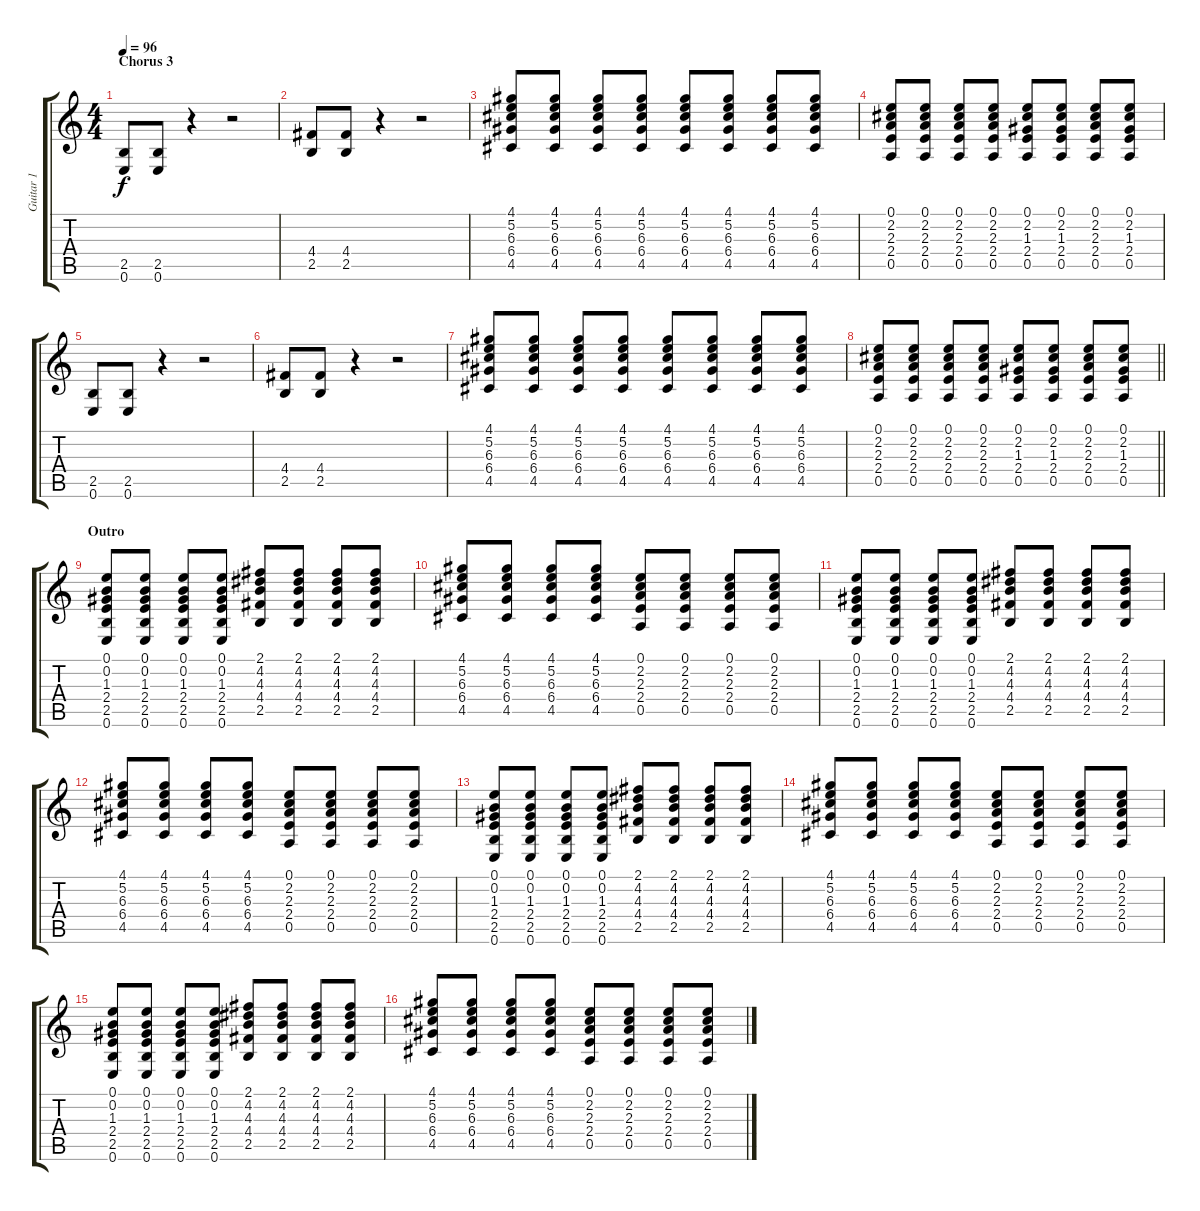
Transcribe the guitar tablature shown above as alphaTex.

\track ("Guitar 1" "Guitar 1") {instrument distortionguitar}
\staff {score tabs}
\tuning (E4 B3 G3 D3 A2 E2) {hide}
\ts (4 4)
\section ("" "Chorus 3")
\tempo 96
\clef g2
\ks c
(2.5 0.6).8{dy f} (2.5 0.6).8 r.4 r.2 |
(4.4 2.5).8 (4.4 2.5).8 r.4 r.2 |
(4.1 5.2 6.3 6.4 4.5).8 (4.1 5.2 6.3 6.4 4.5).8 (4.1 5.2 6.3 6.4 4.5).8 (4.1 5.2 6.3 6.4 4.5).8 (4.1 5.2 6.3 6.4 4.5).8 (4.1 5.2 6.3 6.4 4.5).8 (4.1 5.2 6.3 6.4 4.5).8 (4.1 5.2 6.3 6.4 4.5).8 |
(0.1 2.2 2.3 2.4 0.5).8 (0.1 2.2 2.3 2.4 0.5).8 (0.1 2.2 2.3 2.4 0.5).8 (0.1 2.2 2.3 2.4 0.5).8 (0.1 2.2 1.3 2.4 0.5).8 (0.1 2.2 1.3 2.4 0.5).8 (0.1 2.2 2.3 2.4 0.5).8 (0.1 2.2 1.3 2.4 0.5).8 |
(2.5 0.6).8 (2.5 0.6).8 r.4 r.2 |
(4.4 2.5).8 (4.4 2.5).8 r.4 r.2 |
(4.1 5.2 6.3 6.4 4.5).8 (4.1 5.2 6.3 6.4 4.5).8 (4.1 5.2 6.3 6.4 4.5).8 (4.1 5.2 6.3 6.4 4.5).8 (4.1 5.2 6.3 6.4 4.5).8 (4.1 5.2 6.3 6.4 4.5).8 (4.1 5.2 6.3 6.4 4.5).8 (4.1 5.2 6.3 6.4 4.5).8 |
\barLineRight lightlight
(0.1 2.2 2.3 2.4 0.5).8 (0.1 2.2 2.3 2.4 0.5).8 (0.1 2.2 2.3 2.4 0.5).8 (0.1 2.2 2.3 2.4 0.5).8 (0.1 2.2 1.3 2.4 0.5).8 (0.1 2.2 1.3 2.4 0.5).8 (0.1 2.2 2.3 2.4 0.5).8 (0.1 2.2 1.3 2.4 0.5).8 |
\section ("" "Outro")
(0.1 0.2 1.3 2.4 2.5 0.6).8 (0.1 0.2 1.3 2.4 2.5 0.6).8 (0.1 0.2 1.3 2.4 2.5 0.6).8 (0.1 0.2 1.3 2.4 2.5 0.6).8 (2.1 4.2 4.3 4.4 2.5).8 (2.1 4.2 4.3 4.4 2.5).8 (2.1 4.2 4.3 4.4 2.5).8 (2.1 4.2 4.3 4.4 2.5).8 |
(4.1 5.2 6.3 6.4 4.5).8 (4.1 5.2 6.3 6.4 4.5).8 (4.1 5.2 6.3 6.4 4.5).8 (4.1 5.2 6.3 6.4 4.5).8 (0.1 2.2 2.3 2.4 0.5).8 (0.1 2.2 2.3 2.4 0.5).8 (0.1 2.2 2.3 2.4 0.5).8 (0.1 2.2 2.3 2.4 0.5).8 |
(0.1 0.2 1.3 2.4 2.5 0.6).8 (0.1 0.2 1.3 2.4 2.5 0.6).8 (0.1 0.2 1.3 2.4 2.5 0.6).8 (0.1 0.2 1.3 2.4 2.5 0.6).8 (2.1 4.2 4.3 4.4 2.5).8 (2.1 4.2 4.3 4.4 2.5).8 (2.1 4.2 4.3 4.4 2.5).8 (2.1 4.2 4.3 4.4 2.5).8 |
(4.1 5.2 6.3 6.4 4.5).8 (4.1 5.2 6.3 6.4 4.5).8 (4.1 5.2 6.3 6.4 4.5).8 (4.1 5.2 6.3 6.4 4.5).8 (0.1 2.2 2.3 2.4 0.5).8 (0.1 2.2 2.3 2.4 0.5).8 (0.1 2.2 2.3 2.4 0.5).8 (0.1 2.2 2.3 2.4 0.5).8 |
(0.1 0.2 1.3 2.4 2.5 0.6).8 (0.1 0.2 1.3 2.4 2.5 0.6).8 (0.1 0.2 1.3 2.4 2.5 0.6).8 (0.1 0.2 1.3 2.4 2.5 0.6).8 (2.1 4.2 4.3 4.4 2.5).8 (2.1 4.2 4.3 4.4 2.5).8 (2.1 4.2 4.3 4.4 2.5).8 (2.1 4.2 4.3 4.4 2.5).8 |
(4.1 5.2 6.3 6.4 4.5).8 (4.1 5.2 6.3 6.4 4.5).8 (4.1 5.2 6.3 6.4 4.5).8 (4.1 5.2 6.3 6.4 4.5).8 (0.1 2.2 2.3 2.4 0.5).8 (0.1 2.2 2.3 2.4 0.5).8 (0.1 2.2 2.3 2.4 0.5).8 (0.1 2.2 2.3 2.4 0.5).8 |
(0.1 0.2 1.3 2.4 2.5 0.6).8 (0.1 0.2 1.3 2.4 2.5 0.6).8 (0.1 0.2 1.3 2.4 2.5 0.6).8 (0.1 0.2 1.3 2.4 2.5 0.6).8 (2.1 4.2 4.3 4.4 2.5).8 (2.1 4.2 4.3 4.4 2.5).8 (2.1 4.2 4.3 4.4 2.5).8 (2.1 4.2 4.3 4.4 2.5).8 |
(4.1 5.2 6.3 6.4 4.5).8 (4.1 5.2 6.3 6.4 4.5).8 (4.1 5.2 6.3 6.4 4.5).8 (4.1 5.2 6.3 6.4 4.5).8 (0.1 2.2 2.3 2.4 0.5).8 (0.1 2.2 2.3 2.4 0.5).8 (0.1 2.2 2.3 2.4 0.5).8 (0.1 2.2 2.3 2.4 0.5).8
